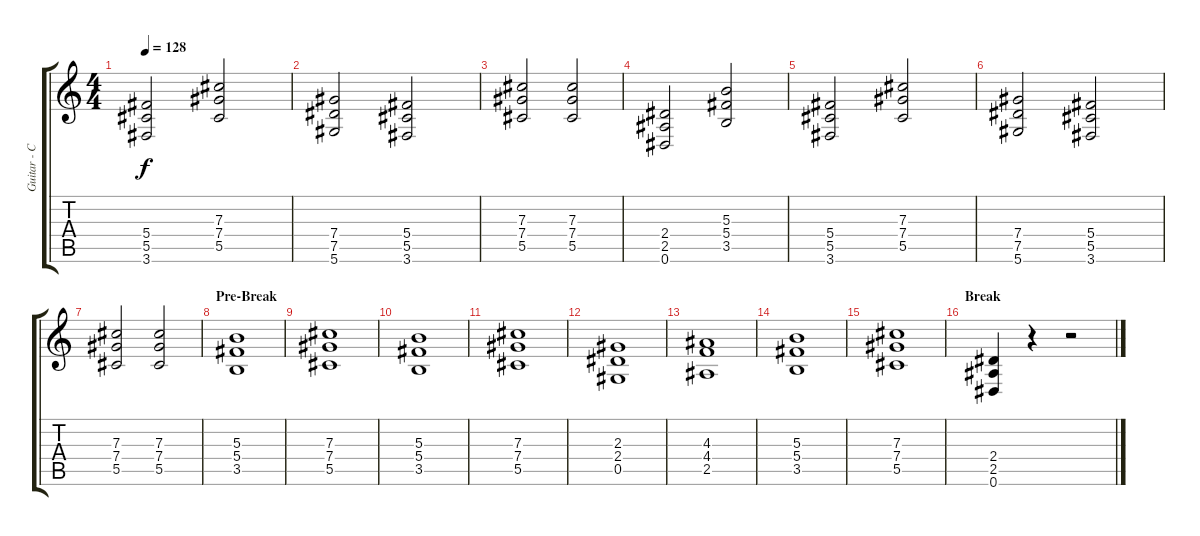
\track ("Guitar - Chris Bay" "Guitar - C") {instrument distortionguitar}
\staff {score tabs}
\tuning (Eb4 Bb3 Gb3 Db3 Ab2 Eb2) {hide}
\ts (4 4)
\tempo 128
\clef g2
\ks c
(5.4 5.5 3.6).2{dy f} (7.3 7.4 5.5).2 |
(7.4 7.5 5.6).2 (5.4 5.5 3.6).2 |
(7.3 7.4 5.5).2 (7.3 7.4 5.5).2 |
(2.4 2.5 0.6).2 (5.3 5.4 3.5).2 |
(5.4 5.5 3.6).2 (7.3 7.4 5.5).2 |
(7.4 7.5 5.6).2 (5.4 5.5 3.6).2 |
(7.3 7.4 5.5).2 (7.3 7.4 5.5).2 |
\section ("" "Pre-Break")
(5.3 5.4 3.5).1 |
(7.3 7.4 5.5).1 |
(5.3 5.4 3.5).1 |
(7.3 7.4 5.5).1 |
(2.3 2.4 0.5).1 |
(4.3 4.4 2.5).1 |
(5.3 5.4 3.5).1 |
(7.3 7.4 5.5).1 |
\section ("" "Break")
(2.4 2.5 0.6).4 r.4 r.2
